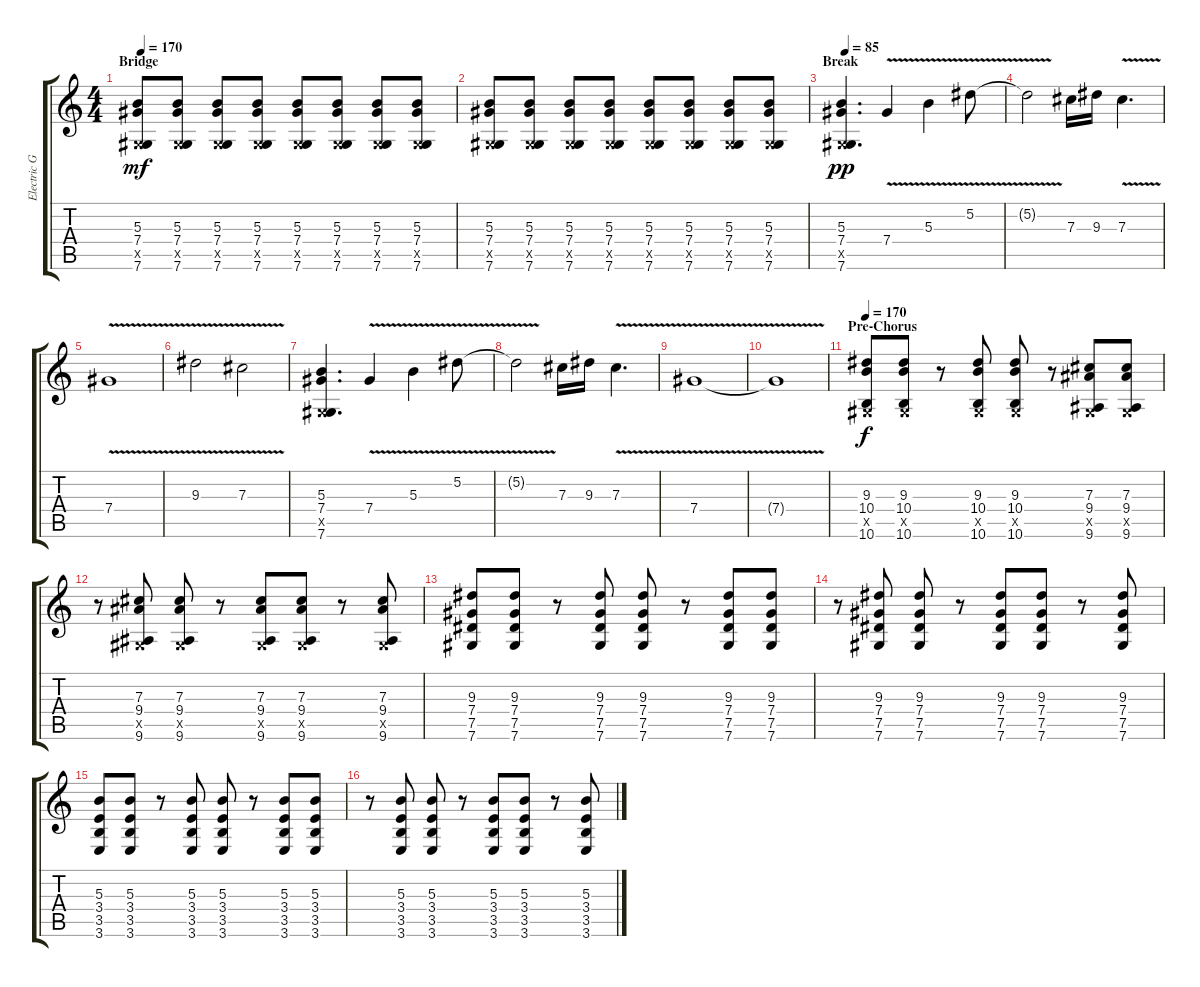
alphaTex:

\track ("Electric Guitar" "Electric G") {instrument distortionguitar}
\staff {score tabs}
\tuning (Eb4 Bb3 Gb3 Db3 Ab2 Db2) {hide}
\ts (4 4)
\section ("" "Bridge")
\tempo 170
\clef g2
\ks c
(5.3 7.4 0.5{x} 7.6).8{dy mf} (5.3 7.4 0.5{x} 7.6).8 (5.3 7.4 0.5{x} 7.6).8 (5.3 7.4 0.5{x} 7.6).8 (5.3 7.4 0.5{x} 7.6).8 (5.3 7.4 0.5{x} 7.6).8 (5.3 7.4 0.5{x} 7.6).8 (5.3 7.4 0.5{x} 7.6).8 |
(5.3 7.4 0.5{x} 7.6).8 (5.3 7.4 0.5{x} 7.6).8 (5.3 7.4 0.5{x} 7.6).8 (5.3 7.4 0.5{x} 7.6).8 (5.3 7.4 0.5{x} 7.6).8 (5.3 7.4 0.5{x} 7.6).8 (5.3 7.4 0.5{x} 7.6).8 (5.3 7.4 0.5{x} 7.6).8 |
\section ("" "Break")
\tempo 85
(5.3 7.4 0.5{x} 7.6).4{d dy pp} 7.4{v}.4 5.3{v}.4 5.2{v}.8 |
5.2{v t}.2 7.3.16 9.3.16 7.3{v}.4{d} |
7.4{v}.1 |
9.3{v}.2 7.3{v}.2 |
(5.3 7.4 0.5{x} 7.6).4{d} 7.4{v}.4 5.3{v}.4 5.2{v}.8 |
5.2{v t}.2 7.3.16 9.3.16 7.3{v}.4{d} |
7.4{v}.1 |
7.4{v t}.1 |
\section ("" "Pre-Chorus")
\tempo 170
(9.3 10.4 0.5{x} 10.6).8{dy f} (9.3 10.4 0.5{x} 10.6).8 r.8 (9.3 10.4 0.5{x} 10.6).8 (9.3 10.4 0.5{x} 10.6).8 r.8 (7.3 9.4 0.5{x} 9.6).8 (7.3 9.4 0.5{x} 9.6).8 |
r.8 (7.3 9.4 0.5{x} 9.6).8 (7.3 9.4 0.5{x} 9.6).8 r.8 (7.3 9.4 0.5{x} 9.6).8 (7.3 9.4 0.5{x} 9.6).8 r.8 (7.3 9.4 0.5{x} 9.6).8 |
(9.3 7.4 7.5 7.6).8 (9.3 7.4 7.5 7.6).8 r.8 (9.3 7.4 7.5 7.6).8 (9.3 7.4 7.5 7.6).8 r.8 (9.3 7.4 7.5 7.6).8 (9.3 7.4 7.5 7.6).8 |
r.8 (9.3 7.4 7.5 7.6).8 (9.3 7.4 7.5 7.6).8 r.8 (9.3 7.4 7.5 7.6).8 (9.3 7.4 7.5 7.6).8 r.8 (9.3 7.4 7.5 7.6).8 |
(5.3 3.4 3.5 3.6).8 (5.3 3.4 3.5 3.6).8 r.8 (5.3 3.4 3.5 3.6).8 (5.3 3.4 3.5 3.6).8 r.8 (5.3 3.4 3.5 3.6).8 (5.3 3.4 3.5 3.6).8 |
r.8 (5.3 3.4 3.5 3.6).8 (5.3 3.4 3.5 3.6).8 r.8 (5.3 3.4 3.5 3.6).8 (5.3 3.4 3.5 3.6).8 r.8 (5.3 3.4 3.5 3.6).8
